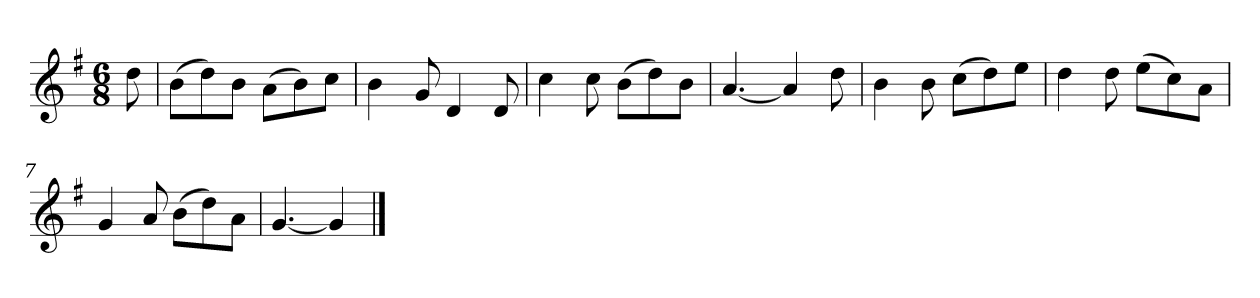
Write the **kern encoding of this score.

**kern
*part1
*staff1
*k[f#]
*M6/8
*MM120
=
8dd
=1
(8bL
8dd)
8bJ
(8aL
8b)
8ccJ
=2
4b
8g
4d
8d
=3
4cc
8cc
(8bL
8dd)
8bJ
=4
[4.a
4a]
8dd
=5
4b
8b
(8ccL
8dd)
8eeJ
=6
4dd
8dd
(8eeL
8cc)
8aJ
=7
4g
8a
(8bL
8dd)
8aJ
=8
[4.g
4g]
==
*-
